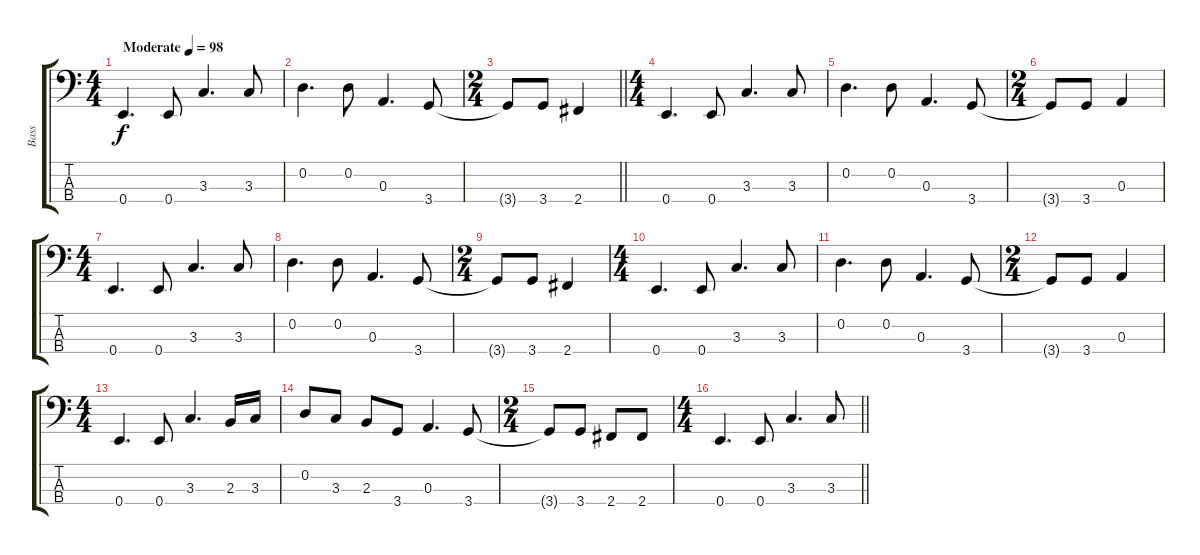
\track ("Bass" "Bass") {instrument electricbassfinger}
\staff {score tabs}
\tuning (G2 D2 A1 E1) {hide}
\ts (4 4)
\tempo (98 "Moderate")
\clef f4
\ks c
0.4.4{d dy f instrument electricbassfinger} 0.4.8 3.3.4{d} 3.3.8 |
0.2.4{d} 0.2.8 0.3.4{d} 3.4.8 |
\ts (2 4)
\barLineRight lightlight
3.4{t}.8 3.4.8 2.4.4 |
\ts (4 4)
0.4.4{d} 0.4.8 3.3.4{d} 3.3.8 |
0.2.4{d} 0.2.8 0.3.4{d} 3.4.8 |
\ts (2 4)
3.4{t}.8 3.4.8 0.3.4 |
\ts (4 4)
0.4.4{d} 0.4.8 3.3.4{d} 3.3.8 |
0.2.4{d} 0.2.8 0.3.4{d} 3.4.8 |
\ts (2 4)
3.4{t}.8 3.4.8 2.4.4 |
\ts (4 4)
0.4.4{d} 0.4.8 3.3.4{d} 3.3.8 |
0.2.4{d} 0.2.8 0.3.4{d} 3.4.8 |
\ts (2 4)
3.4{t}.8 3.4.8 0.3.4 |
\ts (4 4)
0.4.4{d} 0.4.8 3.3.4{d} 2.3.16 3.3.16 |
0.2.8 3.3.8 2.3.8 3.4.8 0.3.4{d} 3.4.8 |
\ts (2 4)
3.4{t}.8 3.4.8 2.4.8 2.4.8 |
\ts (4 4)
\barLineRight lightlight
0.4.4{d} 0.4.8 3.3.4{d} 3.3.8
